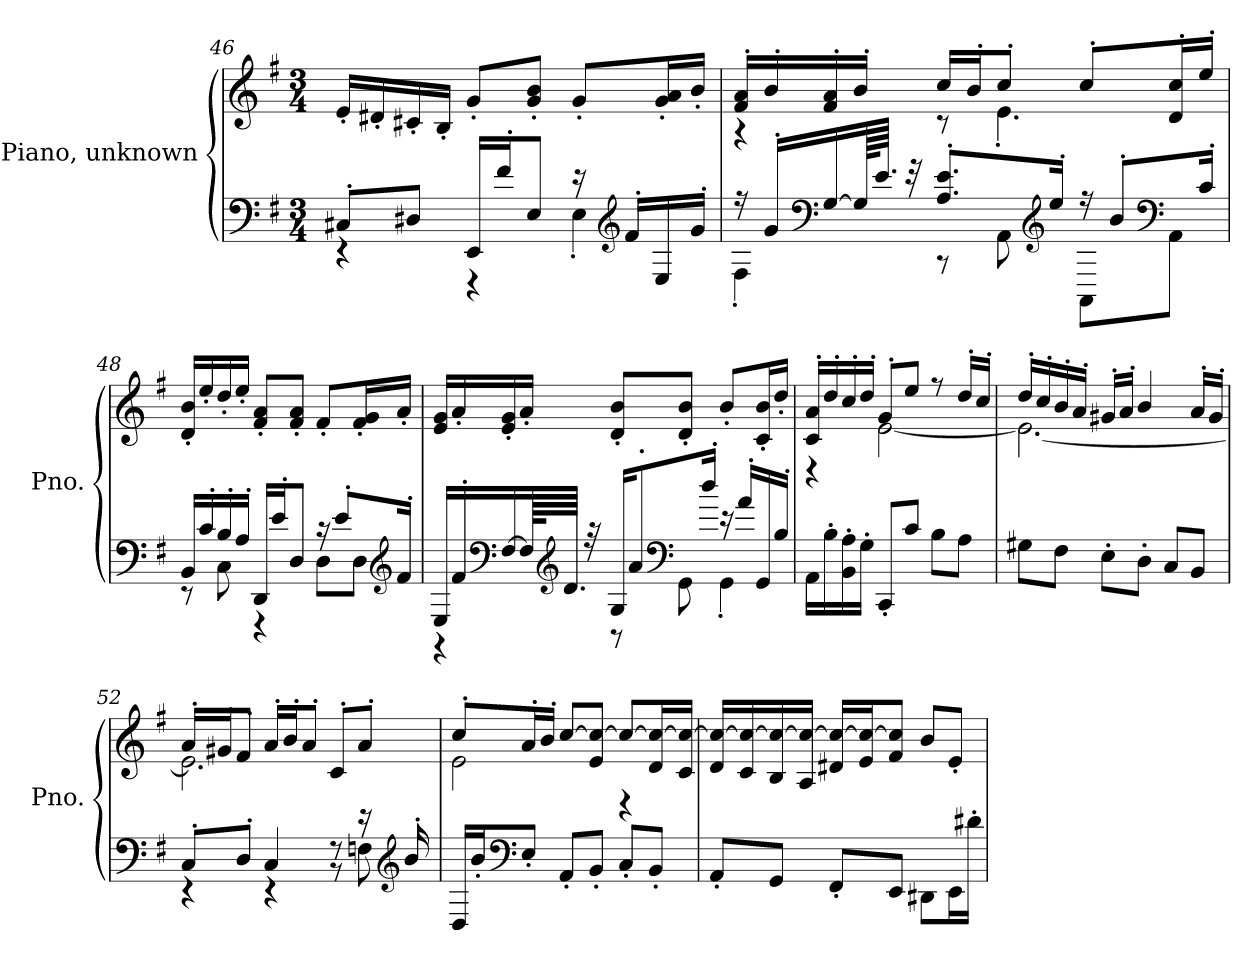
**kern	**kern
*part1	*part1
*staff2	*staff1
*I"Piano, unknown	*
*I'Pno.	*
*clefF4	*clefG2
*k[f#]	*k[f#]
*M3/4	*M3/4
=46	=46
*^	*
8C#X'/L	4r	16e'/LL
.	.	16d#X'/
8D#X/J	.	16c#X'/
.	.	16B'/JJ
16EE/LL	4r	8g'/L
16f#'/J	.	.
8E/J	.	8g/' 8b/'J
16r	4E'\	8g'/L
*clefG2	*	*
16f#'/LL	.	.
16E/	.	16g/' 16a/'L
16g'/JJ	.	16b'/JJ
!!LO:LB:g=z
=47	=47	=47
*	*	*^
16r	4F#'\	16f#/' 16a/'LL	4r
16g'/LL	.	16b'/	.
*clefF4	*	*	*
[16G/	.	16f#/' 16a/'	.
128G/KLL]	.	16b'/JJ	.
64.e/JJJJ	.	.	.
32r	.	.	.
8.A/' 8.e/'L	8r	16cc/LL	8r
.	.	16b'/J	.
.	8AA\	8cc'/J	4.e'\
*clefG2	*	*	*
16ee'/Jk	.	.	.
16r	8AA\L	8cc'/L	.
8b'/L	.	.	.
*clefF4	*	*	*
.	8AA\J	16d/' 16cc/'L	.
16c'/Jk	.	16ee'/JJ	.
*	*	*v	*v
=48	=48	=48
16BB/LL	8r	16d/' 16b/'LL
16c'/	.	16ee'/
16B'/	8C\	16dd'/
16A'/JJ	.	16ee'/JJ
16DD/LL	4r	8f#/' 8a/'L
16e'/J	.	.
8D/J	.	8f#/' 8a/'J
16r	8D\L	8f#'/L
8e'/L	.	.
.	8D\J	16f#/' 16g/'L
*clefG2	*	*
16f#'/Jk	.	16a'/JJ
!!LO:LB:g=z
=49	=49	=49
16E/LL	4r	16e/ 16g/LL
16f#'/	.	16a'/
*clefF4	*	*
[16F#/	.	16e/' 16g/'
128F#/KLL]	.	16a'/JJ
*clefG2	*	*
64.d/JJJJ	.	.
32r	.	.
16G/KL	8r	8d/' 8b/'L
8a'/	.	.
*clefF4	*	*
.	8GG\	8d/' 8b/'J
16dd'/Jk	.	.
16r	4GG'\	8b'/L
16a'/LL	.	.
16GG/	.	16c/' 16b/'L
16B'/JJ	.	16dd'/JJ
*v	*v	*
=50	=50
*	*^
16AA\LL	16c/' 16a/'LL	4r
16B'\	16dd'/	.
16BB\' 16A\'	16cc'/	.
16G'\JJ	16dd'/JJ	.
8CC'/L	8g'/L	[2e\
8c/J	8ee/J	.
8B\L	8r	.
8A\J	16dd'/LL	.
.	16cc'/JJ	.
=51	=51	=51
8G#X\L	16dd'/LL	2.e\_
.	16cc'/	.
8F#\J	16b'/	.
.	16a'/JJ	.
8E'\L	16g#X'/LL	.
.	16a'/JJ	.
8D'\J	4b/	.
8C/L	.	.
8BB/J	16a'/LL	.
.	16g#'/JJ	.
!!LO:LB:g=z	!!
=52	=52	=52
*^	*	*
8C'/L	4r	16a'/LL	2.e\]
.	.	16g#X'/J	.
8D'/J	.	8f#'/J	.
4C/	4r	16a'/LL	.
.	.	16b'/J	.
.	.	8a'/J	.
8r	8r	8c'/L	.
16r	8Fn\	8a'/J	.
*clefG2	*	*	*
16b'/	.	.	.
*v	*v	*	*
=53	=53	=53
16D/LL	8cc'/L	2e\
16b'/J	.	.
*clefF4	*	*
8E'/J	16a'/L	.
.	16b'/JJ	.
8AA'/L	[8cc/L	.
8BB'/J	8e/ 8cc/_J	.
8C'/L	8cc/L_	4r
8BB'/J	16d/ 16cc/_L	.
.	16c/ 16cc/_JJ	.
*	*v	*v
=54	=54
8AA'/L	16d/ 16cc/_LL
.	16c/ 16cc/_
8GG/J	16B/ 16cc/_
.	16A/ 16cc/_JJ
8FF#'/L	16d#X/ 16cc/_LL
.	16e/ 16cc/_J
8EE/J	8f#/ 8cc/]J
8DD#X\L	8b/L
16EE\L	8e'/J
16d#X'\JJ	.
=	=
*-	*-
